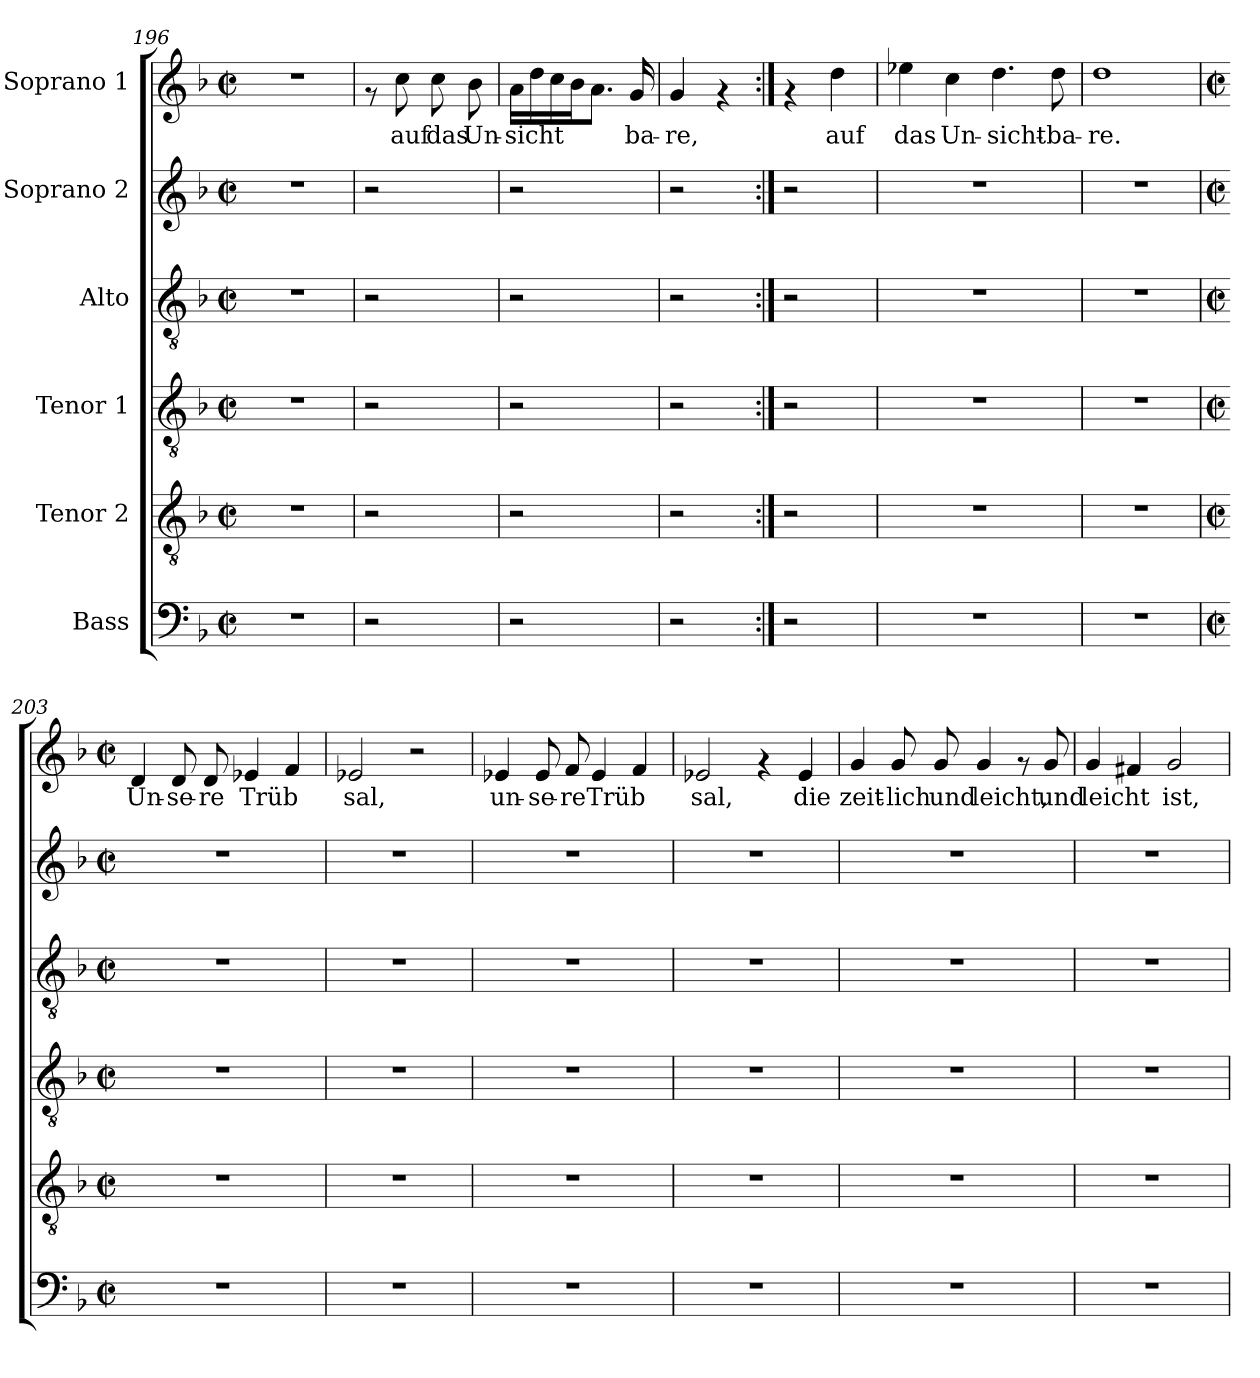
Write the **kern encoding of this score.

**kern	**kern	**kern	**kern	**kern	**kern	**text
*part6	*part5	*part4	*part3	*part2	*part1	*part1
*staff6	*staff5	*staff4	*staff3	*staff2	*staff1	*staff1
*I"Bass	*I"Tenor 2	*I"Tenor 1	*I"Alto	*I"Soprano 2	*I"Soprano 1	*
*clefF4	*clefGv2	*clefGv2	*clefGv2	*clefG2	*clefG2	*
*k[b-]	*k[b-]	*k[b-]	*k[b-]	*k[b-]	*k[b-]	*
*F:	*F:	*F:	*F:	*F:	*F:	*
*M2/2	*M2/2	*M2/2	*M2/2	*M2/2	*M2/2	*
*met(c|)	*met(c|)	*met(c|)	*met(c|)	*met(c|)	*met(c|)	*
=196	=196	=196	=196	=196	=196	=196
1r	1r	1r	1r	1r	1r	.
=197	=197	=197	=197	=197	=197	=197
2r	2r	2r	2r	2r	8rf	.
!	!	!	!	!	!	!LO:LY:b:cj
.	.	.	.	.	8cc\	auf
!	!	!	!	!	!	!LO:LY:b:cj
.	.	.	.	.	8cc\	das
!	!	!	!	!	!	!LO:LY:b:cj
.	.	.	.	.	8b-\	Un-
!!LO:LB:g=z
=198	=198	=198	=198	=198	=198	=198
!	!	!	!	!	!	!LO:LY:b:cj
2r	2r	2r	2r	2r	16a\L	-sicht-
!	!	!	!	!	!	!LO:LY:b:cj
.	.	.	.	.	16dd\	--
!	!	!	!	!	!	!LO:LY:b:cj
.	.	.	.	.	16cc\	--
!	!	!	!	!	!	!LO:LY:b:cj
.	.	.	.	.	16b-\	--
!	!	!	!	!	!	!LO:LY:b:cj
.	.	.	.	.	8.a\J	--
!	!	!	!	!	!	!LO:LY:b:cj
.	.	.	.	.	16g/	-ba-
=199	=199	=199	=199	=199	=199	=199
!	!	!	!	!	!	!LO:LY:b:cj
2r	2r	2r	2r	2r	4g/	-re,
.	.	.	.	.	4rf	.
=200:|!	=200:|!	=200:|!	=200:|!	=200:|!	=200:|!	=200:|!
2r	2r	2r	2r	2r	4rf	.
!	!	!	!	!	!	!LO:LY:b:cj
.	.	.	.	.	4dd\	auf
=201	=201	=201	=201	=201	=201	=201
!	!	!	!	!	!	!LO:LY:b:cj
1r	1r	1r	1r	1r	4ee-X\	das
!	!	!	!	!	!	!LO:LY:b:cj
.	.	.	.	.	4cc\	Un-
!	!	!	!	!	!	!LO:LY:b:cj
.	.	.	.	.	4.dd\	-sicht-
!	!	!	!	!	!	!LO:LY:b:cj
.	.	.	.	.	8dd\	-ba-
=202	=202	=202	=202	=202	=202	=202
!	!	!	!	!	!	!LO:LY:b:cj
1r	1r	1r	1r	1r	1dd	-re.
=203!	=203!	=203!	=203!	=203!	=203!	=203!
*M2/2	*M2/2	*M2/2	*M2/2	*M2/2	*M2/2	*
*met(c|)	*met(c|)	*met(c|)	*met(c|)	*met(c|)	*met(c|)	*
!	!	!	!	!	!	!LO:LY:b:cj
1r	1r	1r	1r	1r	4d/	Un-
!	!	!	!	!	!	!LO:LY:b:cj
.	.	.	.	.	8d/	-se-
!	!	!	!	!	!	!LO:LY:b:cj
.	.	.	.	.	8d/	-re
!	!	!	!	!	!	!LO:LY:b:cj
.	.	.	.	.	4e-X/	Trüb-
!	!	!	!	!	!	!LO:LY:b:cj
.	.	.	.	.	4f/	--
=204	=204	=204	=204	=204	=204	=204
!	!	!	!	!	!	!LO:LY:b:cj
1r	1r	1r	1r	1r	2e-X/	-sal,
.	.	.	.	.	2r	.
=205	=205	=205	=205	=205	=205	=205
!	!	!	!	!	!	!LO:LY:b:cj
1r	1r	1r	1r	1r	4e-X/	un-
!	!	!	!	!	!	!LO:LY:b:cj
.	.	.	.	.	8e-/	-se-
!	!	!	!	!	!	!LO:LY:b:cj
.	.	.	.	.	8f/	-re
!	!	!	!	!	!	!LO:LY:b:cj
.	.	.	.	.	4e-/	Trüb-
!	!	!	!	!	!	!LO:LY:b:cj
.	.	.	.	.	4f/	--
=206	=206	=206	=206	=206	=206	=206
!	!	!	!	!	!	!LO:LY:b:cj
1r	1r	1r	1r	1r	2e-X/	-sal,
.	.	.	.	.	4rf	.
!	!	!	!	!	!	!LO:LY:b:cj
.	.	.	.	.	4e-/	die
=207	=207	=207	=207	=207	=207	=207
!	!	!	!	!	!	!LO:LY:b:cj
1r	1r	1r	1r	1r	4g/	zeit-
!	!	!	!	!	!	!LO:LY:b:cj
.	.	.	.	.	8g/	-lich
!	!	!	!	!	!	!LO:LY:b:cj
.	.	.	.	.	8g/	und
!	!	!	!	!	!	!LO:LY:b:cj
.	.	.	.	.	4g/	leicht,
.	.	.	.	.	8rf	.
!	!	!	!	!	!	!LO:LY:b:cj
.	.	.	.	.	8g/	und
=208	=208	=208	=208	=208	=208	=208
!	!	!	!	!	!	!LO:LY:b:cj
1r	1r	1r	1r	1r	4g/	leicht
!	!	!	!	!	!	!LO:LY:b:cj
.	.	.	.	.	4f#X/	.
!	!	!	!	!	!	!LO:LY:b:cj
.	.	.	.	.	2g/	ist,
=	=	=	=	=	=	=
*-	*-	*-	*-	*-	*-	*-
